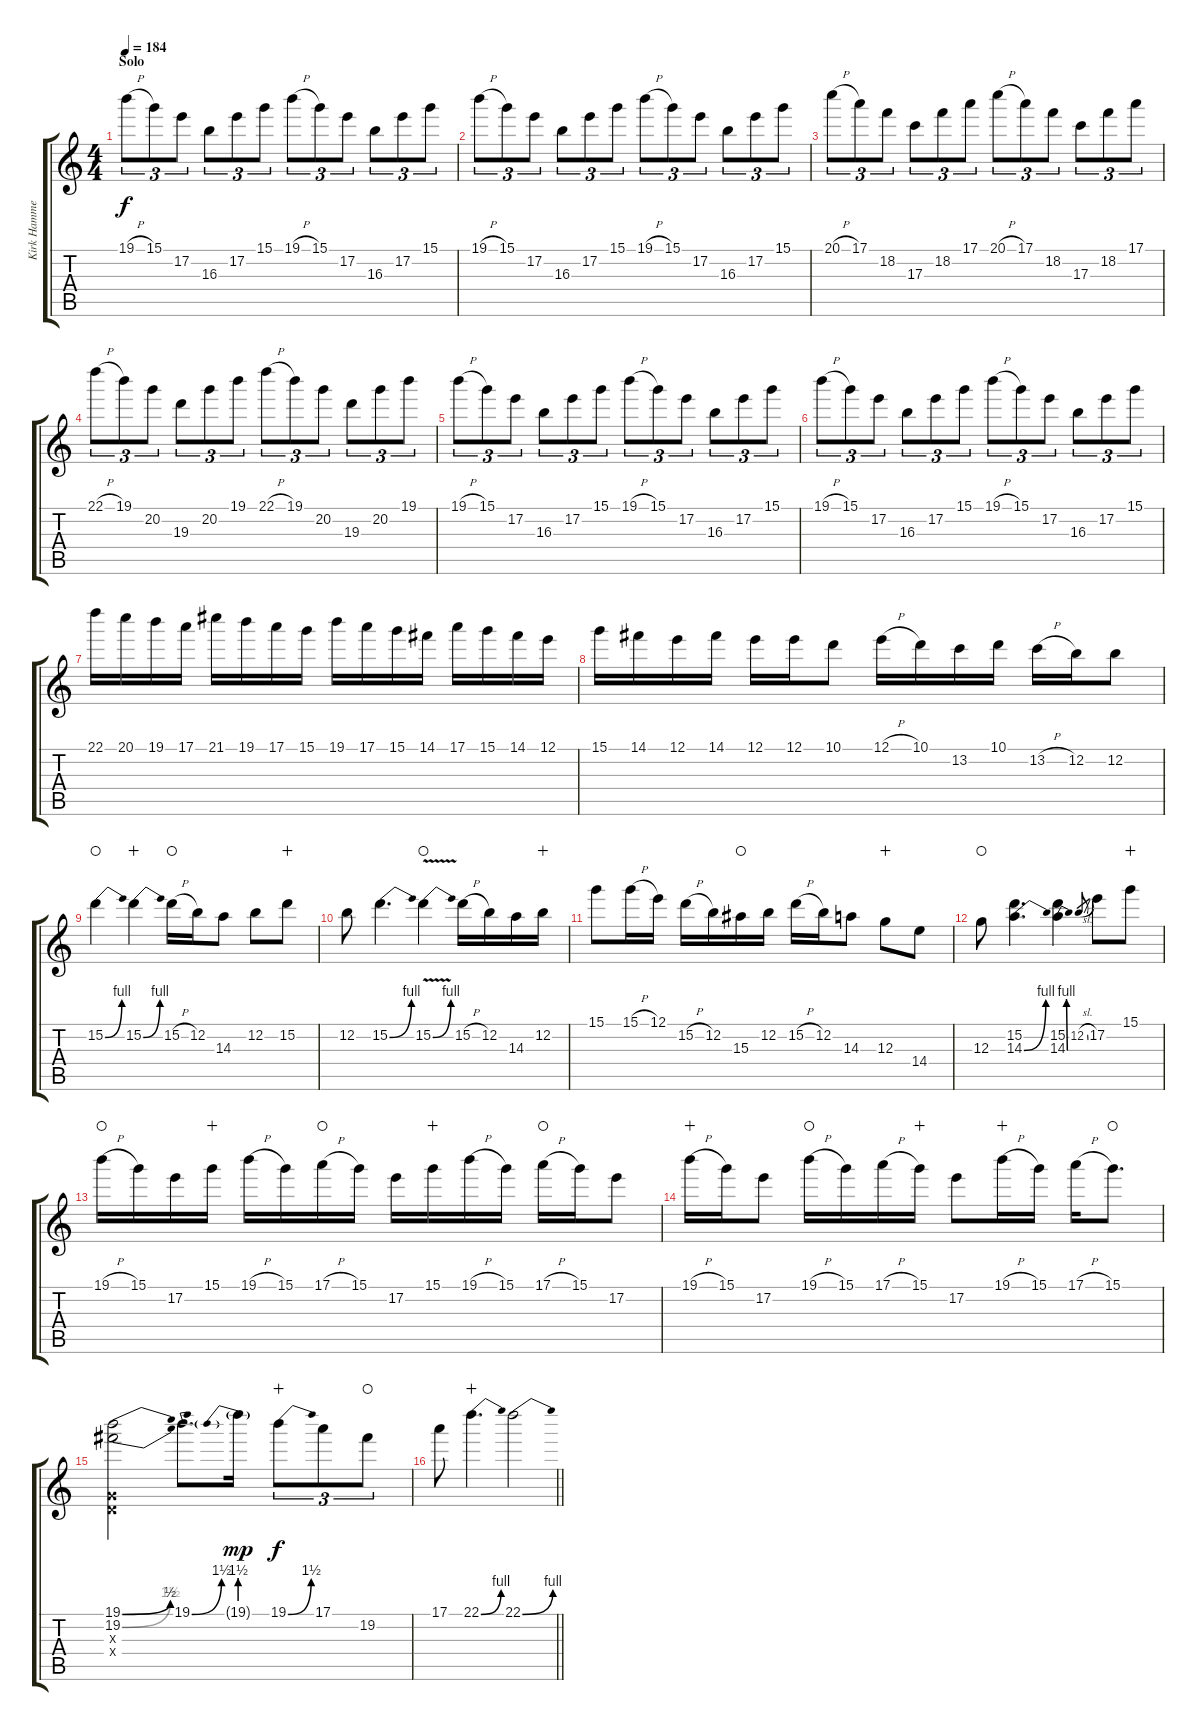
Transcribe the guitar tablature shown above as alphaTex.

\track ("Kirk Hammett Lead" "Kirk Hamme") {instrument distortionguitar}
\staff {score tabs}
\tuning (E4 B3 G3 D3 A2 E2) {hide}
\ts (4 4)
\section ("" "Solo")
\tempo 184
\clef g2
\ks c
19.1{h}.8{tu (3 2) dy f instrument overdrivenguitar} 15.1.8{tu (3 2)} 17.2.8{tu (3 2)} 16.3.8{tu (3 2)} 17.2.8{tu (3 2)} 15.1.8{tu (3 2)} 19.1{h}.8{tu (3 2)} 15.1.8{tu (3 2)} 17.2.8{tu (3 2)} 16.3.8{tu (3 2)} 17.2.8{tu (3 2)} 15.1.8{tu (3 2)} |
19.1{h}.8{tu (3 2)} 15.1.8{tu (3 2)} 17.2.8{tu (3 2)} 16.3.8{tu (3 2)} 17.2.8{tu (3 2)} 15.1.8{tu (3 2)} 19.1{h}.8{tu (3 2)} 15.1.8{tu (3 2)} 17.2.8{tu (3 2)} 16.3.8{tu (3 2)} 17.2.8{tu (3 2)} 15.1.8{tu (3 2)} |
20.1{h}.8{tu (3 2)} 17.1.8{tu (3 2)} 18.2.8{tu (3 2)} 17.3.8{tu (3 2)} 18.2.8{tu (3 2)} 17.1.8{tu (3 2)} 20.1{h}.8{tu (3 2)} 17.1.8{tu (3 2)} 18.2.8{tu (3 2)} 17.3.8{tu (3 2)} 18.2.8{tu (3 2)} 17.1.8{tu (3 2)} |
22.1{h}.8{tu (3 2)} 19.1.8{tu (3 2)} 20.2.8{tu (3 2)} 19.3.8{tu (3 2)} 20.2.8{tu (3 2)} 19.1.8{tu (3 2)} 22.1{h}.8{tu (3 2)} 19.1.8{tu (3 2)} 20.2.8{tu (3 2)} 19.3.8{tu (3 2)} 20.2.8{tu (3 2)} 19.1.8{tu (3 2)} |
19.1{h}.8{tu (3 2)} 15.1.8{tu (3 2)} 17.2.8{tu (3 2)} 16.3.8{tu (3 2)} 17.2.8{tu (3 2)} 15.1.8{tu (3 2)} 19.1{h}.8{tu (3 2)} 15.1.8{tu (3 2)} 17.2.8{tu (3 2)} 16.3.8{tu (3 2)} 17.2.8{tu (3 2)} 15.1.8{tu (3 2)} |
19.1{h}.8{tu (3 2)} 15.1.8{tu (3 2)} 17.2.8{tu (3 2)} 16.3.8{tu (3 2)} 17.2.8{tu (3 2)} 15.1.8{tu (3 2)} 19.1{h}.8{tu (3 2)} 15.1.8{tu (3 2)} 17.2.8{tu (3 2)} 16.3.8{tu (3 2)} 17.2.8{tu (3 2)} 15.1.8{tu (3 2)} |
22.1.16 20.1.16 19.1.16 17.1.16 21.1.16 19.1.16 17.1.16 15.1.16 19.1.16 17.1.16 15.1.16 14.1.16 17.1.16 15.1.16 14.1.16 12.1.16 |
15.1.16 14.1.16 12.1.16 14.1.16 12.1.16 12.1.16 10.1.8 12.1{h}.16 10.1.16 13.2.16 10.1.16 13.2{h}.16 12.2.16 12.2.8 |
15.2{be (bend 0 0 60 4)}.4{waho} 15.2{be (bend 0 0 60 4)}.4{wahc} 15.2{h}.16{waho} 12.2.16 14.3.8 12.2.8 15.2.8{wahc} |
12.2.8 15.2{be (bend 0 0 60 4)}.4{d} 15.2{be (bend 0 0 60 4) v}.4{waho} 15.2{h}.16 12.2.16 14.3.16 12.2.16{wahc} |
15.1.8 15.1{h}.16 12.1.16 15.2{h}.16 12.2.16 15.3.16{waho} 12.2.16 15.2{h}.16 12.2.16 14.3.8 12.3.8{wahc} 14.4.8 |
12.3.8{waho} (15.2 14.3{be (bend 0 0 60 4)}).4{d} (15.2 14.3{be (bend 0 0 60 4)}).4 12.2{sl}.8{gr} 17.2.8 15.1.8{wahc} |
19.1{h}.16{waho} 15.1.16 17.2.16 15.1.16{wahc} 19.1{h}.16 15.1.16 17.1{h}.16{waho} 15.1.16 17.2.16 15.1.16{wahc} 19.1{h}.16 15.1.16 17.1{h}.16{waho} 15.1.16 17.2.8 |
19.1{h}.16{wahc} 15.1.16 17.2.8 19.1{h}.16{waho} 15.1.16 17.1{h}.16 15.1.16{wahc} 17.2.8 19.1{h}.16{wahc} 15.1.16 17.1{h}.16 15.1.8{d waho} |
(19.1{be (bend 0 0 60 2)} 19.2{be (bend 0 0 60 6)} 0.3{x} 0.4{x}).2 19.1{be (bend 0 0 60 6)}.8{d} 19.1{be (prebend 0 6 60 6) g}.16{dy mp} 19.1{be (bend 0 0 60 6)}.8{tu (3 2) dy f wahc} 17.1.8{tu (3 2)} 19.2.8{tu (3 2) waho} |
\barLineRight lightlight
17.1.8 22.1{be (bend 0 0 60 4)}.4{d wahc} 22.1{be (bend 0 0 60 4)}.2
